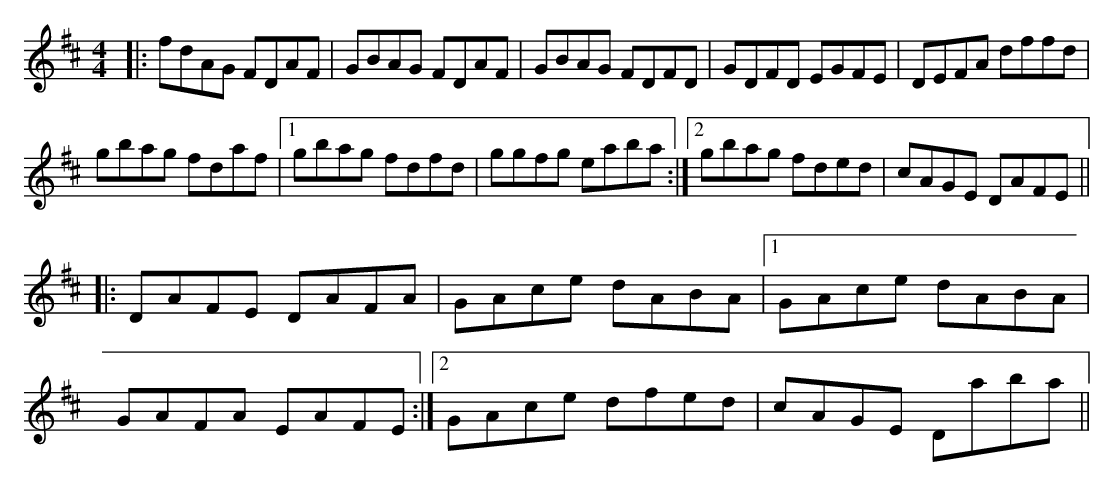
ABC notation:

X:1
M:4/4
K:D
|:fdAG FDAF|GBAG FDAF|GBAG FDFD|GDFD EGFE|DEFA dffd|
gbag fdaf|1 gbag fdfd|ggfg eaba:|2 gbag fded|cAGE DAFE||
|:DAFE DAFA|GAce dABA|1 GAce dABA|
GAFA EAFE:|2 GAce dfed|cAGE Daba||
